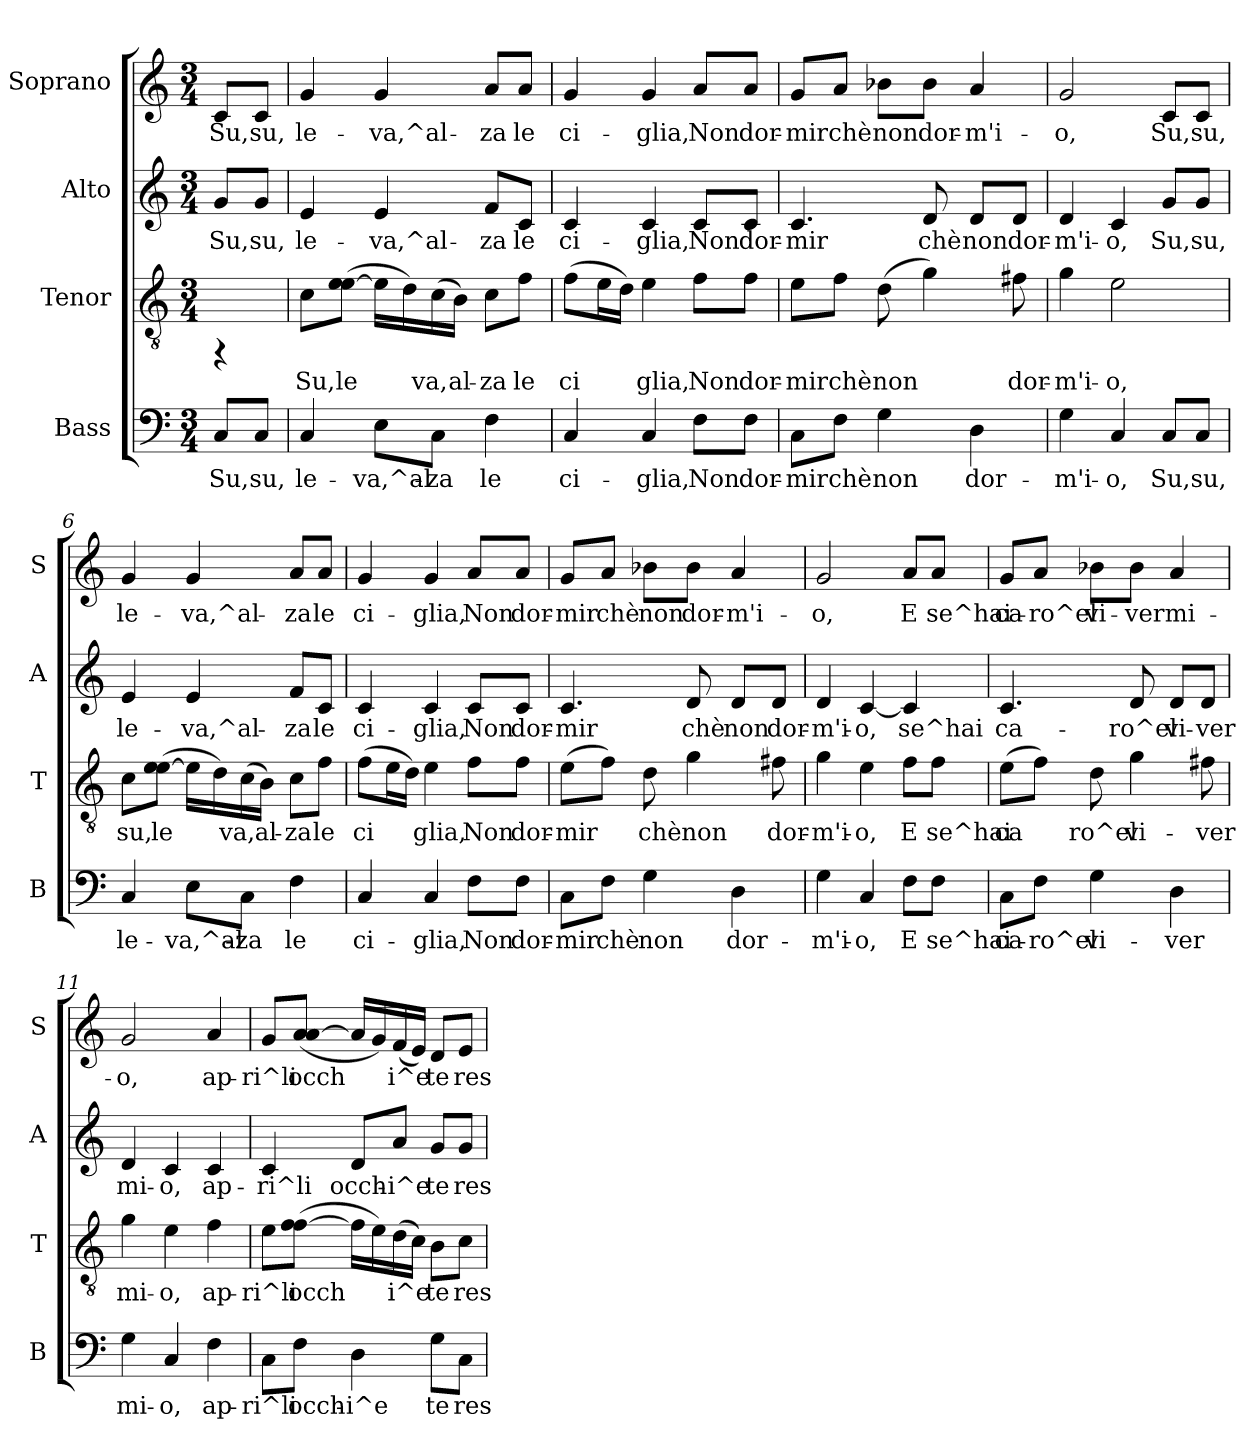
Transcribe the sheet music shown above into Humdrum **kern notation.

**kern	**text	**kern	**text	**kern	**text	**kern	**text
*part4	*part4	*part3	*part3	*part2	*part2	*part1	*part1
*staff4	*staff4	*staff3	*staff3	*staff2	*staff2	*staff1	*staff1
*I"Bass	*	*I"Tenor	*	*I"Alto	*	*I"Soprano	*
*I'B	*	*I'T	*	*I'A	*	*I'S	*
!!LO:PB:g=z
*stria5	*	*stria5	*	*stria5	*	*stria5	*
*clefF4	*	*clefGv2	*	*clefG2	*	*clefG2	*
*k[]	*	*k[]	*	*k[]	*	*k[]	*
*C:	*	*C:	*	*C:	*	*C:	*
*M3/4	*	*M3/4	*	*M3/4	*	*M3/4	*
=1	=1	=1	=1	=1	=1	=1	=1
!	!LO:LY:b:cj	!	!	!	!LO:LY:b:cj	!	!LO:LY:b:cj
8C/L	Su,	4rFF	.	8g/L	Su,	8c/L	Su,
!	!LO:LY:b:cj	!	!	!	!LO:LY:b:cj	!	!LO:LY:b:cj
8C/J	su,	.	.	8g/J	su,	8c/J	su,
=2	=2	=2	=2	=2	=2	=2	=2
!	!LO:LY:b:cj	!	!LO:LY:b:cj	!	!LO:LY:b:cj	!	!LO:LY:b:cj
4C/	le-	8c\L	Su,	4e/	le-	4g/	le-
!	!	!	!LO:LY:b:cj	!	!	!	!
.	.	(>8e\ [>8e\J	le-	.	.	.	.
!	!LO:LY:b:cj	!	!LO:LY:b:cj	!	!LO:LY:b:cj	!	!LO:LY:b:cj
8E\L	-va,^al-	16e\L]	--	4e/	-va,^al-	4g/	-va,^al-
!	!	!	!LO:LY:b:cj	!	!	!	!
.	.	16d\)	--	.	.	.	.
!	!LO:LY:b:cj	!	!LO:LY:b:cj	!	!	!	!
8C\J	-za	(>16c\	-va,	.	.	.	.
!	!	!	!LO:LY:b:cj	!	!	!	!
.	.	16B\J)	al-	.	.	.	.
!	!LO:LY:b:cj	!	!LO:LY:b:cj	!	!LO:LY:b:cj	!	!LO:LY:b:cj
4F\	le	8c\L	-za	8f/L	-za	8a/L	-za
!	!	!	!LO:LY:b:cj	!	!LO:LY:b:cj	!	!LO:LY:b:cj
.	.	8f\J	le	8c/J	le	8a/J	le
=3	=3	=3	=3	=3	=3	=3	=3
!	!LO:LY:b:cj	!	!LO:LY:b:cj	!	!LO:LY:b:cj	!	!LO:LY:b:cj
4C/	ci-	(>8f\L	ci-	4c/	ci-	4g/	ci-
!	!	!	!LO:LY:b:cj	!	!	!	!
.	.	16e\	--	.	.	.	.
!	!	!	!LO:LY:b:cj	!	!	!	!
.	.	16d\J)	--	.	.	.	.
!	!LO:LY:b:cj	!	!LO:LY:b:cj	!	!LO:LY:b:cj	!	!LO:LY:b:cj
4C/	-glia,	4e\	-glia,	4c/	-glia,	4g/	-glia,
!	!LO:LY:b:cj	!	!LO:LY:b:cj	!	!LO:LY:b:cj	!	!LO:LY:b:cj
8F\L	Non	8f\L	Non	8c/L	Non	8a/L	Non
!	!LO:LY:b:cj	!	!LO:LY:b:cj	!	!LO:LY:b:cj	!	!LO:LY:b:cj
8F\J	dor-	8f\J	dor-	8c/J	dor-	8a/J	dor-
=4	=4	=4	=4	=4	=4	=4	=4
!	!LO:LY:b:cj	!	!LO:LY:b:cj	!	!LO:LY:b:cj	!	!LO:LY:b:cj
8C\L	-mir	8e\L	-mir	4.c/	-mir	8g/L	-mir
!	!LO:LY:b:cj	!	!LO:LY:b:cj	!	!	!	!LO:LY:b:cj
8F\J	chè	8f\J	chè	.	.	8a/J	chè
!	!LO:LY:b:cj	!	!LO:LY:b:cj	!	!	!	!LO:LY:b:cj
4G\	non	(>8d\	non	.	.	8b-X\L	non
!	!	!	!LO:LY:b:cj	!	!LO:LY:b:cj	!	!LO:LY:b:cj
.	.	4g\)	.	8d/	chè	8b-\J	dor-
!	!LO:LY:b:cj	!	!	!	!LO:LY:b:cj	!	!LO:LY:b:cj
4D\	dor-	.	.	8d/L	non	4a/	-m'i-
!	!	!	!LO:LY:b:cj	!	!LO:LY:b:cj	!	!
.	.	8f#X\	dor-	8d/J	dor-	.	.
=5	=5	=5	=5	=5	=5	=5	=5
!	!LO:LY:b:cj	!	!LO:LY:b:cj	!	!LO:LY:b:cj	!	!LO:LY:b:cj
4G\	-m'i-	4g\	-m'i-	4d/	-m'i-	2g/	-o,
!	!LO:LY:b:cj	!	!LO:LY:b:cj	!	!LO:LY:b:cj	!	!
4C/	-o,	2e\	-o,	4c/	-o,	.	.
!	!LO:LY:b:cj	!	!	!	!LO:LY:b:cj	!	!LO:LY:b:cj
8C/L	Su,	.	.	8g/L	Su,	8c/L	Su,
!	!LO:LY:b:cj	!	!	!	!LO:LY:b:cj	!	!LO:LY:b:cj
8C/J	su,	.	.	8g/J	su,	8c/J	su,
!!LO:LB:g=z
=6	=6	=6	=6	=6	=6	=6	=6
!	!LO:LY:b:cj	!	!LO:LY:b:cj	!	!LO:LY:b:cj	!	!LO:LY:b:cj
4C/	le-	8c\L	su,	4e/	le-	4g/	le-
!	!	!	!LO:LY:b:cj	!	!	!	!
.	.	(>8e\ [>8e\J	le-	.	.	.	.
!	!LO:LY:b:cj	!	!LO:LY:b:cj	!	!LO:LY:b:cj	!	!LO:LY:b:cj
8E\L	-va,^al-	16e\L]	--	4e/	-va,^al-	4g/	-va,^al-
!	!	!	!LO:LY:b:cj	!	!	!	!
.	.	16d\)	--	.	.	.	.
!	!LO:LY:b:cj	!	!LO:LY:b:cj	!	!	!	!
8C\J	-za	(>16c\	-va,	.	.	.	.
!	!	!	!LO:LY:b:cj	!	!	!	!
.	.	16B\J)	al-	.	.	.	.
!	!LO:LY:b:cj	!	!LO:LY:b:cj	!	!LO:LY:b:cj	!	!LO:LY:b:cj
4F\	le	8c\L	-za	8f/L	-za	8a/L	-za
!	!	!	!LO:LY:b:cj	!	!LO:LY:b:cj	!	!LO:LY:b:cj
.	.	8f\J	le	8c/J	le	8a/J	le
=7	=7	=7	=7	=7	=7	=7	=7
!	!LO:LY:b:cj	!	!LO:LY:b:cj	!	!LO:LY:b:cj	!	!LO:LY:b:cj
4C/	ci-	(>8f\L	ci-	4c/	ci-	4g/	ci-
!	!	!	!LO:LY:b:cj	!	!	!	!
.	.	16e\	--	.	.	.	.
!	!	!	!LO:LY:b:cj	!	!	!	!
.	.	16d\J)	--	.	.	.	.
!	!LO:LY:b:cj	!	!LO:LY:b:cj	!	!LO:LY:b:cj	!	!LO:LY:b:cj
4C/	-glia,	4e\	-glia,	4c/	-glia,	4g/	-glia,
!	!LO:LY:b:cj	!	!LO:LY:b:cj	!	!LO:LY:b:cj	!	!LO:LY:b:cj
8F\L	Non	8f\L	Non	8c/L	Non	8a/L	Non
!	!LO:LY:b:cj	!	!LO:LY:b:cj	!	!LO:LY:b:cj	!	!LO:LY:b:cj
8F\J	dor-	8f\J	dor-	8c/J	dor-	8a/J	dor-
=8	=8	=8	=8	=8	=8	=8	=8
!	!LO:LY:b:cj	!	!LO:LY:b:cj	!	!LO:LY:b:cj	!	!LO:LY:b:cj
8C\L	-mir	(>8e\L	-mir	4.c/	-mir	8g/L	-mir
!	!LO:LY:b:cj	!	!LO:LY:b:cj	!	!	!	!LO:LY:b:cj
8F\J	chè	8f\J)	.	.	.	8a/J	chè
!	!LO:LY:b:cj	!	!LO:LY:b:cj	!	!	!	!LO:LY:b:cj
4G\	non	8d\	chè	.	.	8b-X\L	non
!	!	!	!LO:LY:b:cj	!	!LO:LY:b:cj	!	!LO:LY:b:cj
.	.	4g\	non	8d/	chè	8b-\J	dor-
!	!LO:LY:b:cj	!	!	!	!LO:LY:b:cj	!	!LO:LY:b:cj
4D\	dor-	.	.	8d/L	non	4a/	-m'i-
!	!	!	!LO:LY:b:cj	!	!LO:LY:b:cj	!	!
.	.	8f#X\	dor-	8d/J	dor-	.	.
=9	=9	=9	=9	=9	=9	=9	=9
!	!LO:LY:b:cj	!	!LO:LY:b:cj	!	!LO:LY:b:cj	!	!LO:LY:b:cj
4G\	-m'i-	4g\	-m'i-	4d/	-m'i-	2g/	-o,
!	!LO:LY:b:cj	!	!LO:LY:b:cj	!	!LO:LY:b:cj	!	!
4C/	-o,	4e\	-o,	[<4c/	-o,	.	.
!	!LO:LY:b:cj	!	!LO:LY:b:cj	!	!LO:LY:b:cj	!	!LO:LY:b:cj
8F\L	E	8f\L	E	4c/]	se^hai	8a/L	E
!	!LO:LY:b:cj	!	!LO:LY:b:cj	!	!	!	!LO:LY:b:cj
8F\J	se^hai	8f\J	se^hai	.	.	8a/J	se^hai
!!LO:PB:g=z
=10	=10	=10	=10	=10	=10	=10	=10
!	!LO:LY:b:cj	!	!LO:LY:b:cj	!	!LO:LY:b:cj	!	!LO:LY:b:cj
8C\L	ca-	(>8e\L	ca-	4.c/	ca-	8g/L	ca-
!	!LO:LY:b:cj	!	!LO:LY:b:cj	!	!	!	!LO:LY:b:cj
8F\J	-ro^el	8f\J)	--	.	.	8a/J	-ro^el
!	!LO:LY:b:cj	!	!LO:LY:b:cj	!	!	!	!LO:LY:b:cj
4G\	vi-	8d\	-ro^el	.	.	8b-X\L	vi-
!	!	!	!LO:LY:b:cj	!	!LO:LY:b:cj	!	!LO:LY:b:cj
.	.	4g\	vi-	8d/	-ro^el	8b-\J	-ver
!	!LO:LY:b:cj	!	!	!	!LO:LY:b:cj	!	!LO:LY:b:cj
4D\	-ver	.	.	8d/L	vi-	4a/	mi-
!	!	!	!LO:LY:b:cj	!	!LO:LY:b:cj	!	!
.	.	8f#X\	-ver	8d/J	-ver	.	.
=11	=11	=11	=11	=11	=11	=11	=11
!	!LO:LY:b:cj	!	!LO:LY:b:cj	!	!LO:LY:b:cj	!	!LO:LY:b:cj
4G\	mi-	4g\	mi-	4d/	mi-	2g/	-o,
!	!LO:LY:b:cj	!	!LO:LY:b:cj	!	!LO:LY:b:cj	!	!
4C/	-o,	4e\	-o,	4c/	-o,	.	.
!	!LO:LY:b:cj	!	!LO:LY:b:cj	!	!LO:LY:b:cj	!	!LO:LY:b:cj
4F\	ap-	4f\	ap-	4c/	ap-	4a/	ap-
=12	=12	=12	=12	=12	=12	=12	=12
!	!LO:LY:b:cj	!	!LO:LY:b:cj	!	!LO:LY:b:cj	!	!LO:LY:b:cj
8C\L	-ri^li	8e\L	-ri^li	4c/	-ri^li	8g/L	-ri^li
!	!LO:LY:b:cj	!	!LO:LY:b:cj	!	!	!	!LO:LY:b:cj
8F\J	occh-	(>8f\ [>8f\J	occh-	.	.	(<8a/ [<8a/J	occh-
!	!LO:LY:b:cj	!	!LO:LY:b:cj	!	!LO:LY:b:cj	!	!LO:LY:b:cj
4D\	-i^e	16f\L]	--	8d/L	occh-	16a/L]	--
!	!	!	!LO:LY:b:cj	!	!	!	!LO:LY:b:cj
.	.	16e\)	--	.	.	16g/)	--
!	!	!	!LO:LY:b:cj	!	!LO:LY:b:cj	!	!LO:LY:b:cj
.	.	(>16d\	-i^e	8a/J	-i^e	(<16f/	-i^e
!	!	!	!LO:LY:b:cj	!	!	!	!LO:LY:b:cj
.	.	16c\J)	.	.	.	16e/J)	.
!	!LO:LY:b:cj	!	!LO:LY:b:cj	!	!LO:LY:b:cj	!	!LO:LY:b:cj
8G\L	te	8B\L	te	8g/L	te	8d/L	te
!	!LO:LY:b:cj	!	!LO:LY:b:cj	!	!LO:LY:b:cj	!	!LO:LY:b:cj
8C\J	res-	8c\J	res-	8g/J	res-	8e/J	res-
=	=	=	=	=	=	=	=
*-	*-	*-	*-	*-	*-	*-	*-
